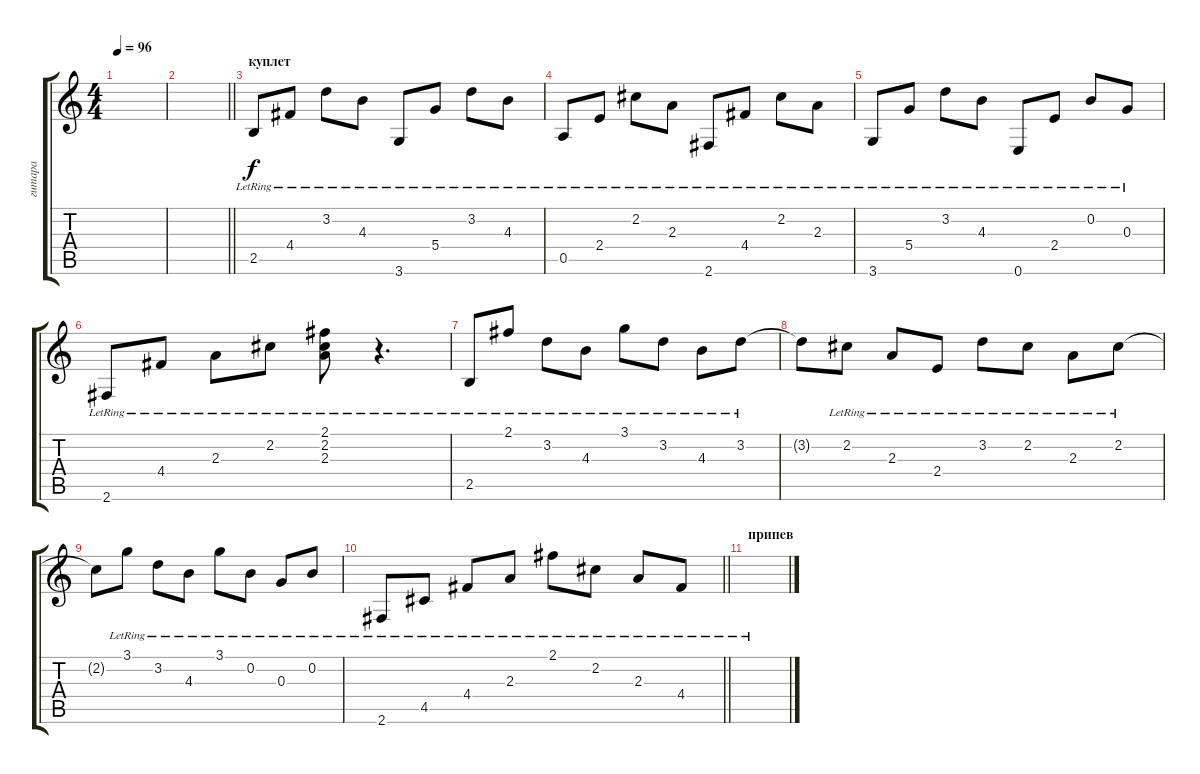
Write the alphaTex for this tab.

\track ("гитара" "гитара") {instrument electricguitarclean}
\staff {score tabs}
\tuning (E4 B3 G3 D3 A2 E2) {hide}
\ts (4 4)
\tempo 96
\clef g2
\ks c
|
\barLineRight lightlight
|
\section ("" "куплет")
2.5{lr}.8 4.4{lr}.8 3.2{lr}.8 4.3{lr}.8 3.6{lr}.8 5.4{lr}.8 3.2{lr}.8 4.3{lr}.8 |
0.5{lr}.8 2.4{lr}.8 2.2{lr}.8 2.3{lr}.8 2.6{lr}.8 4.4{lr}.8 2.2{lr}.8 2.3{lr}.8 |
3.6{lr}.8 5.4{lr}.8 3.2{lr}.8 4.3{lr}.8 0.6{lr}.8 2.4{lr}.8 0.2{lr}.8 0.3{lr}.8 |
2.6{lr}.8 4.4{lr}.8 2.3{lr}.8 2.2{lr}.8 (2.1{lr} 2.2{lr} 2.3{lr}).8 r.4{d} |
2.5{lr}.8 2.1{lr}.8 3.2{lr}.8 4.3{lr}.8 3.1{lr}.8 3.2{lr}.8 4.3{lr}.8 3.2{lr}.8 |
3.2{t}.8 2.2{lr}.8 2.3{lr}.8 2.4{lr}.8 3.2{lr}.8 2.2{lr}.8 2.3{lr}.8 2.2{lr}.8 |
2.2{t}.8 3.1{lr}.8 3.2{lr}.8 4.3{lr}.8 3.1{lr}.8 0.2{lr}.8 0.3{lr}.8 0.2{lr}.8 |
\barLineRight lightlight
2.6{lr}.8 4.5{lr}.8 4.4{lr}.8 2.3{lr}.8 2.1{lr}.8 2.2{lr}.8 2.3{lr}.8 4.4{lr}.8 |
\section ("" "припев")
